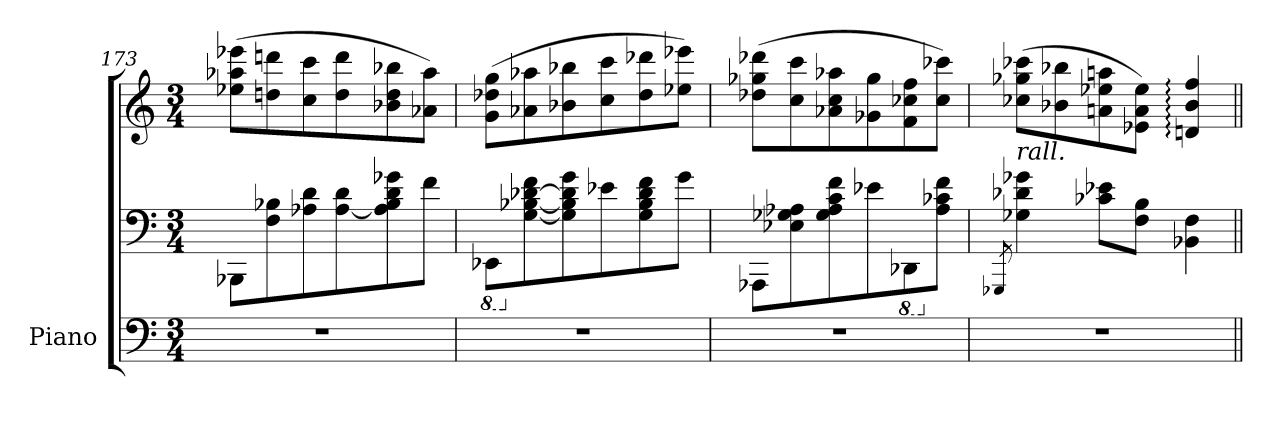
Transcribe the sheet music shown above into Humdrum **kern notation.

**kern	**kern	**kern
*part1	*part1	*part1
*staff3	*staff2	*staff1
*I"Piano	*	*
*I'Pno.	*	*
!!LO:LB:g=z
*clefF4	*clefF4	*clefG2
*k[]	*k[]	*k[]
*M3/4	*M3/4	*M3/4
=173	=173	=173
2.r	8BBB-X\L	(8ee-X\ 8aa-X\ 8eee-X\L
.	8F\ 8B-X\	8ddn\ 8dddn\
.	8A-X\ 8d\	8cc\ 8ccc\
.	[8A-\ 8d\	8dd\ 8ddd\
.	8A-\] 8B-\ 8d\ 8g-X\	8b-X\ 8dd\ 8bb-X\
.	8f\J	8a-X\ 8aa-\J)
=174	=174	=174
*	*8ba	*
2.r	8EEE-X\L	(8g\ 8dd-X\ 8gg\L
*	*X8ba	*
.	[8G\ [8B-X\ [8d-X\ 8f\	8a-X\ 8aa-X\
.	8G\] 8B-\] 8d-\] 8g\	8b-X\ 8bb-X\
.	8e-X\	8cc\ 8ccc\
.	8G\ 8B-\ 8d-\ 8f\	8dd-\ 8ddd-X\
.	8g\J	8ee-X\ 8eee-X\J)
=175	=175	=175
2.r	8AAA-X\L	(8dd-X\ 8gg-X\ 8ddd-X\L
.	8E-X\ 8G-X\ 8A-X\	8cc\ 8ccc\
.	8G-\ 8A-\ 8c\ 8f\	8a-X\ 8cc\ 8aa-X\
.	8e-X\	8g-X\ 8gg-\
*	*8ba	*
.	8DDD-X\	8f\ 8cc-X\ 8ff\
*	*X8ba	*
.	8A-\ 8c-X\ 8f\J	8cc-\ 8ccc-X\J)
=176	=176	=176
.	8qGGG-X/	.
!	!	!LO:TX:b:i:t=rall.
2.r	4G-X\ 4d-X\ 4g-X\	(8cc-X\ 8gg-X\ 8ccc-X\L
.	.	8b-X\ 8bb-X\
.	8c-X\ 8e-X\L	8an\ 8ee-X\ 8aan\
.	8F\ 8B\J	8e-X\ 8a\ 8ee-\J)
.	4BB-X\ 4F\	4dn/: 4b-/: 4ff/:
=||	=||	=||
*-	*-	*-
